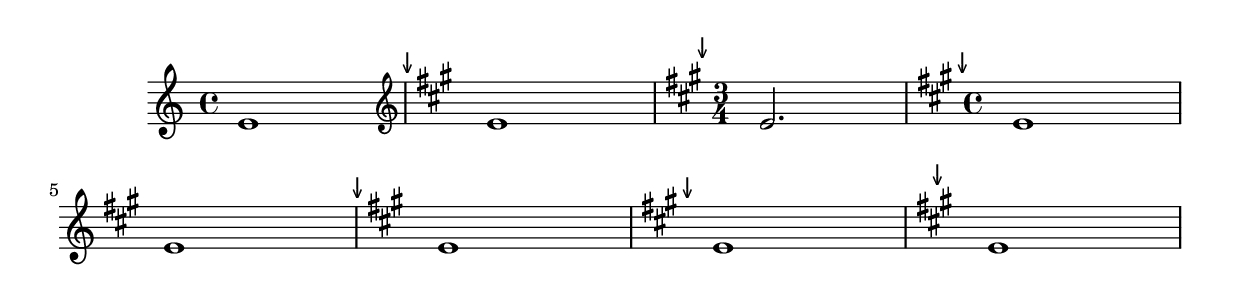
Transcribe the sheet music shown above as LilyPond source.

%% DO NOT EDIT this file manually; it is automatically
%% generated from LSR http://lsr.dsi.unimi.it
%% Make any changes in LSR itself, or in Documentation/snippets/new/ ,
%% and then run scripts/auxiliar/makelsr.py
%%
%% This file is in the public domain.
\version "2.17.25"

\header {
  lsrtags = "text"

  texidoc = "
If specified, text marks may be aligned with notation objects other
than bar lines.  These objects include @code{ambitus},
@code{breathing-sign}, @code{clef}, @code{custos}, @code{staff-bar},
@code{left-edge}, @code{key-cancellation}, @code{key-signature}, and
@code{time-signature}.



In such cases, text marks will be horizontally centered above the
object. However this can be changed, as demonstrated on the second line
of this example (in a score with multiple staves, this setting should
be done for all the staves).



"
  doctitle = "Aligning marks with various notation objects"
} % begin verbatim

\relative c' {
  e1

  % the RehearsalMark will be centered above the Clef
  \override Score.RehearsalMark.break-align-symbols = #'(clef)
  \key a \major
  \clef treble
  \mark \markup { \char ##x2193 }
  e1

  % the RehearsalMark will be centered above the TimeSignature
  \override Score.RehearsalMark.break-align-symbols = #'(time-signature)
  \key a \major
  \clef treble
  \time 3/4
  \mark \markup { \char ##x2193 }
  e2.

  % the RehearsalMark will be centered above the KeySignature
  \override Score.RehearsalMark.break-align-symbols = #'(key-signature)
  \key a \major
  \clef treble
  \time 4/4
  \mark \markup { \char ##x2193 }
  e1

  \break
  e1

  % the RehearsalMark will be aligned with the left edge of the KeySignature
  \once \override Score.KeySignature.break-align-anchor-alignment = #LEFT
  \mark \markup { \char ##x2193 }
  \key a \major
  e1

  % the RehearsalMark will be aligned with the right edge of the KeySignature
  \once \override Score.KeySignature.break-align-anchor-alignment = #RIGHT
  \key a \major
  \mark \markup { \char ##x2193 }
  e1

  % the RehearsalMark will be aligned with the left edge of the KeySignature
  % and then shifted right by one unit.
  \once \override Score.KeySignature.break-align-anchor = #1
  \key a \major
  \mark \markup { \char ##x2193 }
  e1
}
